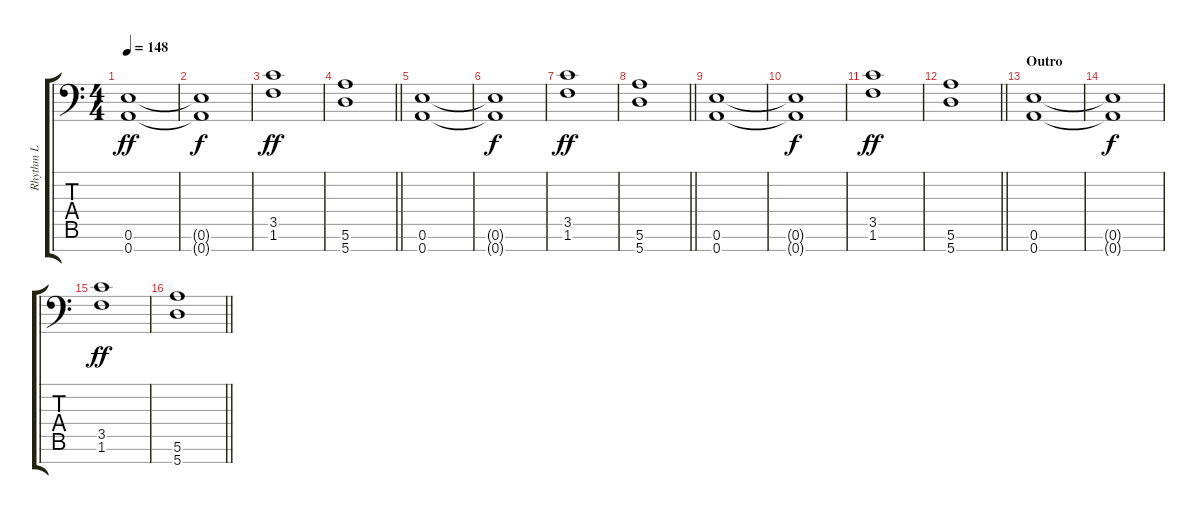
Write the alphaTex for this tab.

\track ("Rhythm L" "Rhythm L") {instrument distortionguitar}
\staff {score tabs}
\tuning (E4 B3 G3 D3 A2 E2 A1) {hide}
\ts (4 4)
\tempo 148
\clef f4
\ks c
(0.6 0.7).1{dy ff} |
(0.6{t} 0.7{t}).1{dy f} |
(3.5 1.6).1{dy ff} |
\barLineRight lightlight
(5.6 5.7).1 |
(0.6 0.7).1 |
(0.6{t} 0.7{t}).1{dy f} |
(3.5 1.6).1{dy ff} |
\barLineRight lightlight
(5.6 5.7).1 |
(0.6 0.7).1 |
(0.6{t} 0.7{t}).1{dy f} |
(3.5 1.6).1{dy ff} |
\barLineRight lightlight
(5.6 5.7).1 |
\section ("" "Outro")
(0.6 0.7).1 |
(0.6{t} 0.7{t}).1{dy f} |
(3.5 1.6).1{dy ff} |
\barLineRight lightlight
(5.6 5.7).1
